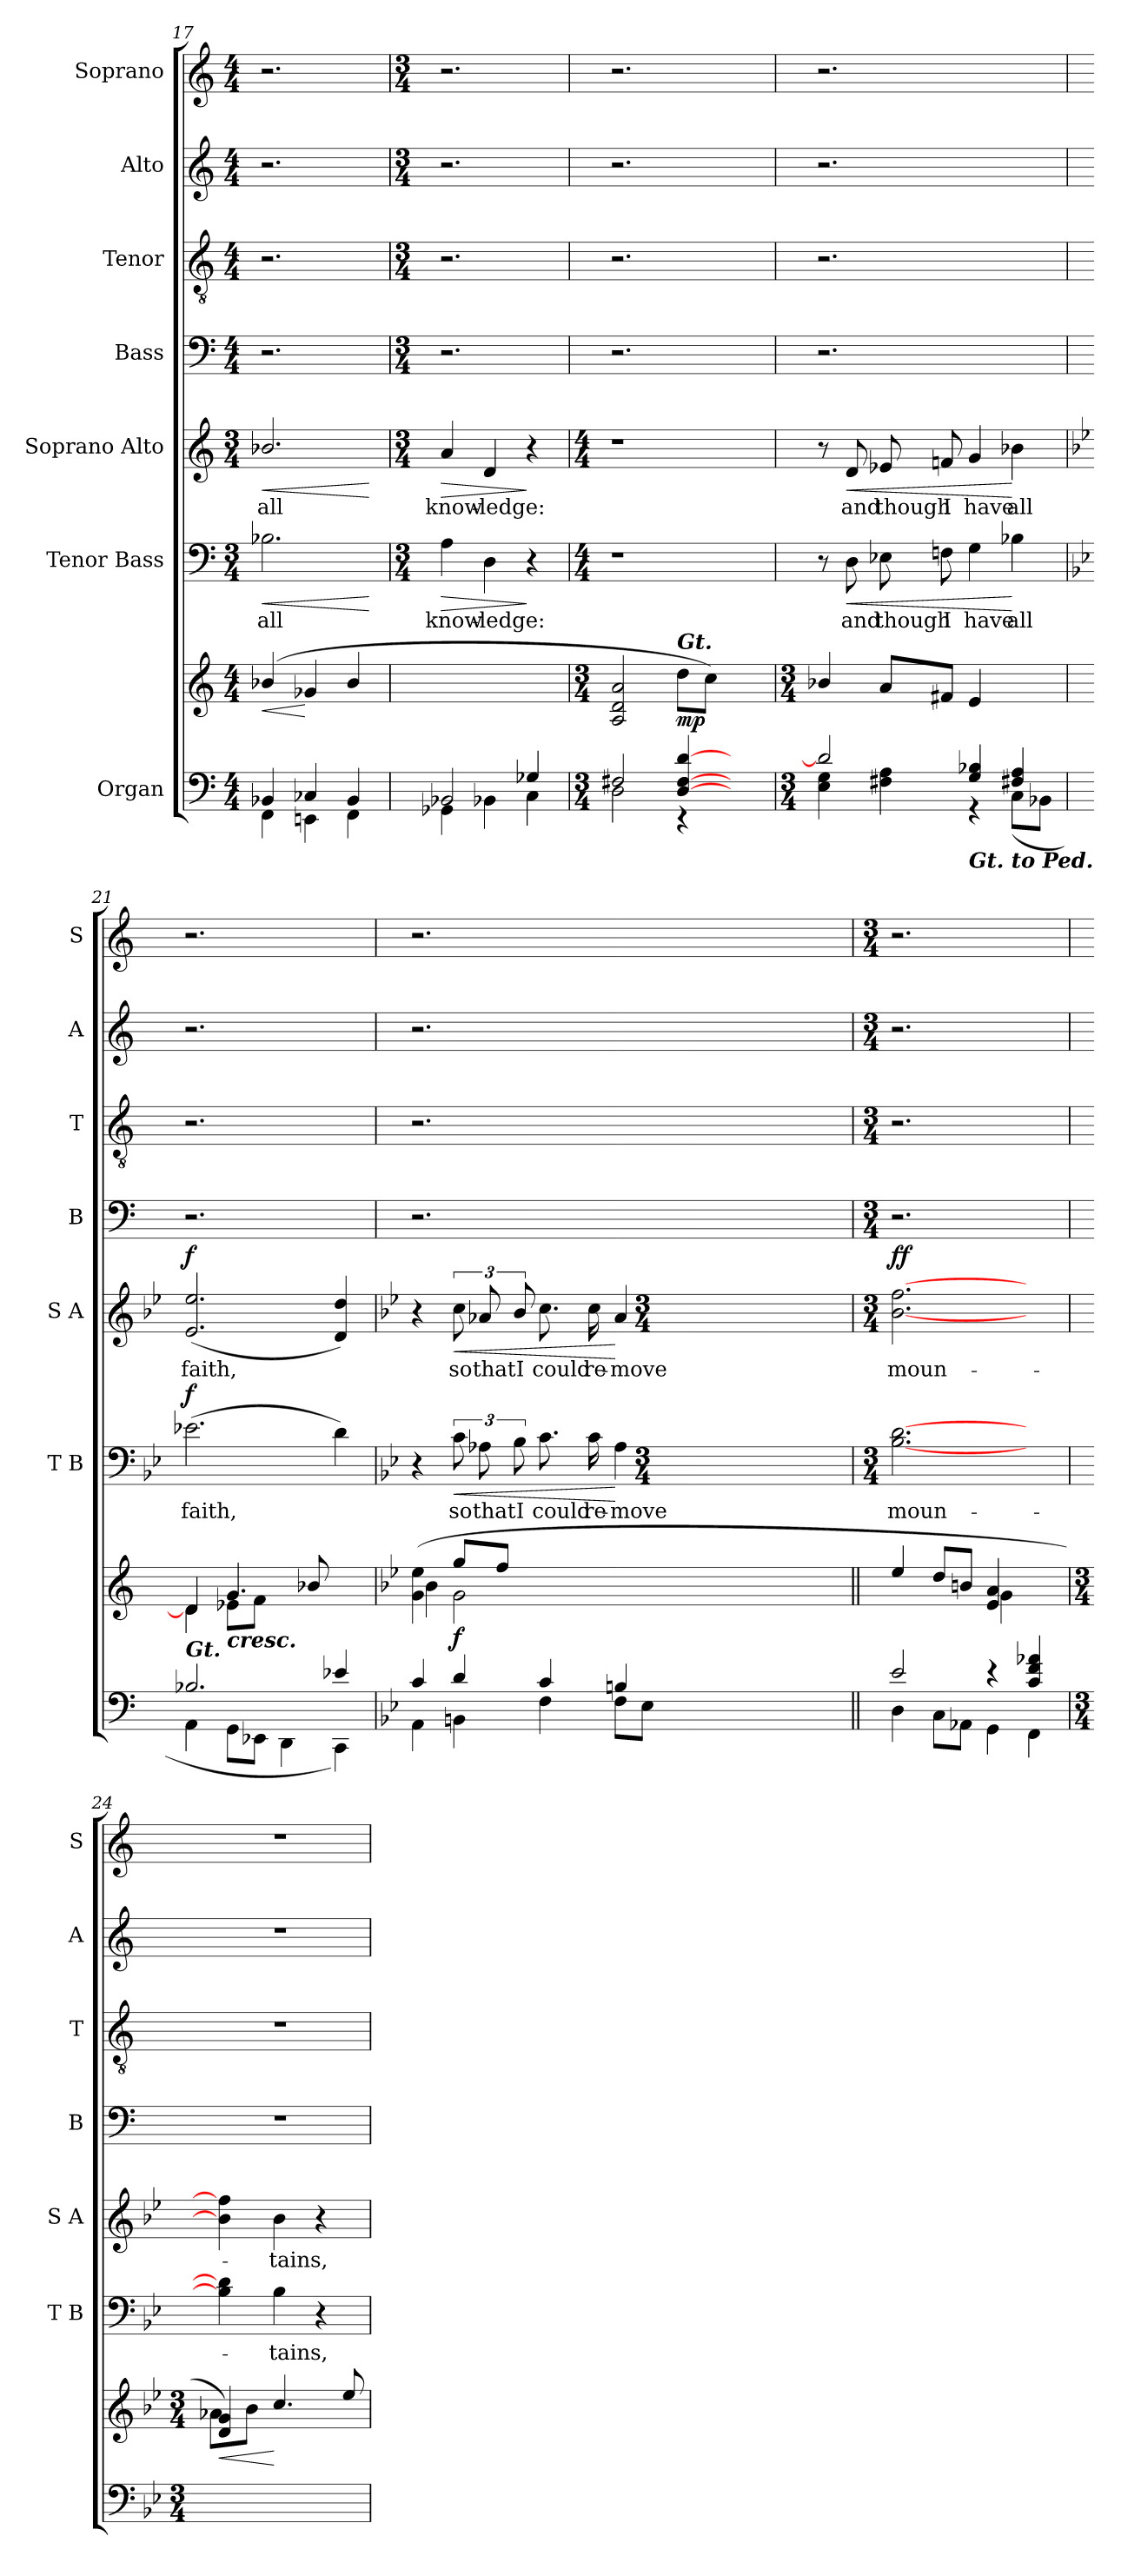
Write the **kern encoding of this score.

**kern	**kern	**dynam	**kern	**text	**dynam	**kern	**text	**dynam	**kern	**kern	**kern	**kern
*part7	*part7	*part7	*part6	*part6	*part6	*part5	*part5	*part5	*part4	*part3	*part2	*part1
*staff8	*staff7	*staff7/8	*staff6	*staff6	*staff6	*staff5	*staff5	*staff5	*staff4	*staff3	*staff2	*staff1
*I"Organ	*	*	*I"Tenor Bass	*	*	*I"Soprano Alto	*	*	*I"Bass	*I"Tenor	*I"Alto	*I"Soprano
*	*	*	*I'T B	*	*	*I'S A	*	*	*I'B	*I'T	*I'A	*I'S
*clefF4	*clefG2	*	*clefF4	*	*	*clefG2	*	*	*clefF4	*clefGv2	*clefG2	*clefG2
*k[]	*k[]	*	*k[]	*	*	*k[]	*	*	*k[]	*k[]	*k[]	*k[]
*C:	*C:	*	*C:	*	*	*C:	*	*	*C:	*C:	*C:	*C:
*M4/4	*M4/4	*	*M3/4	*	*	*M3/4	*	*	*M4/4	*M4/4	*M4/4	*M4/4
=17	=17	=17	=17	=17	=17	=17	=17	=17	=17	=17	=17	=17
*^	*	*	*	*	*	*	*	*	*	*	*	*
!	!	!	!LO:HP:b	!	!LO:LY:b	!LO:HP:b	!	!LO:LY:b	!LO:HP:b	!	!	!	!
4BB-X/	4FF\	(>4b-X/	<	2.B-X	all	<	2.b-X/	all	<	2.r	2.r	2.r	2.r
4C-X/	4EEn\	4g-X/	[	.	.	.	.	.	.	.	.	.	.
4BB-/	4FF\	4b-/	.	.	.	.	.	.	.	.	.	.	.
*v	*v	*	*	*	*	*	*	*	*	*	*	*	*
.	.	.	.	.	[	.	.	[	.	.	.	.
!!LO:LB:g=z
=18	=18	=18	=18	=18	=18	=18	=18	=18	=18	=18	=18	=18
*	*	*	*M3/4	*	*	*M3/4	*	*	*M3/4	*M3/4	*M3/4	*M3/4
*^	*	*	*	*	*	*	*	*	*	*	*	*
!	!	!	!	!	!LO:LY:b	!LO:HP:b	!	!LO:LY:b	!LO:HP:b	!	!	!	!
2BB-X/	(<4GG-X\	2.ryy	.	4A	know-	>	4a	know-	>	2.r	2.r	2.r	2.r
!	!	!	!	!	!LO:LY:b	!	!	!LO:LY:b	!	!	!	!	!
.	4BB-X\	.	.	4D	-ledge:	.	4d	-ledge:	.	.	.	.	.
4G-X/	4C\	.	.	4r	.	]	4r	.	]	.	.	.	.
!!LO:LB:g=z
=19	=19	=19	=19	=19	=19	=19	=19	=19	=19	=19	=19	=19	=19
*M3/4	*	*M3/4	*	*M4/4	*	*	*M4/4	*	*	*	*	*	*
*	*	*^	*	*	*	*	*	*	*	*	*	*	*
2F#X/	(>2D\	2A/ 2d/ 2a/	2ryy	.	1r	.	.	1r	.	.	2.r	2.r	2.r	2.r
!	!	!LO:TX:a:Bi:t=Gt.	!	!	!	!	!	!	!	!	!	!	!	!
!	!	!	!	!LO:DY:b	!	!	!	!	!	!	!	!	!	!
[4D/ [4F#/ [4d/	4r	8dd\L	4ryy	mp	.	.	.	.	.	.	.	.	.	.
.	.	8cc\J)	.	.	.	.	.	.	.	.	.	.	.	.
4ryy	4ryy	4ryy	4ryy	.	.	.	.	.	.	.	4ryy	4ryy	4ryy	4ryy
=20	=20	=20	=20	=20	=20	=20	=20	=20	=20	=20	=20	=20	=20	=20
*M3/4	*	*M3/4	*	*	*	*	*	*	*	*	*	*	*	*
2d/]	4E\ 4G\	4b-X/	2ryy	.	8r	.	.	8r	.	.	2.r	2.r	2.r	2.r
!	!	!	!	!	!	!LO:LY:b	!LO:HP:b	!	!LO:LY:b	!LO:HP:b	!	!	!	!
.	.	.	.	.	8D\	and	<	8d	and	<	.	.	.	.
!	!	!	!	!	!	!LO:LY:b	!	!	!LO:LY:b	!	!	!	!	!
.	4F#X\ 4A\	8a/L	.	.	8E-X\	though	.	8e-X	though	.	.	.	.	.
!	!	!	!	!	!	!LO:LY:b	!	!	!LO:LY:b	!	!	!	!	!
.	.	8f#X/J	.	.	8Fn\	I	.	8fn	I	.	.	.	.	.
!LO:TX:b:Bi:t=Gt. to Ped.	!	!	!	!	!	!	!	!	!	!	!	!	!	!
!	!	!	!	!	!	!LO:LY:b	!	!	!LO:LY:b	!	!	!	!	!
4G/ 4B-X/	4r	4e/	2ryy	.	4G\	have	.	4g	have	.	.	.	.	.
!	!	!	!	!	!	!LO:LY:b	!	!	!LO:LY:b	!	!	!	!	!
4F#X/ 4A/	(>8C\L	4ryy	.	.	4B-X\	all	[	4b-X	all	[	4ryy	4ryy	4ryy	4ryy
.	8BB-X\J	.	.	.	.	.	.	.	.	.	.	.	.	.
=21	=21	=21	=21	=21	=21	=21	=21	=21	=21	=21	=21	=21	=21	=21
*	*	*	*	*	*k[b-e-]	*	*	*k[b-e-]	*	*	*	*	*	*
*	*	*	*	*	*B-:	*	*	*B-:	*	*	*	*	*	*
!LO:TX:a:Bi:t=Gt.	!	!	!	!	!	!	!	!	!	!	!	!	!	!
!	!	!	!	!	!	!LO:LY:b	!LO:DY:b	!	!LO:LY:b	!LO:DY:b	!	!	!	!
2.B-X/	4AA\	4d/])	4d\	.	(>2.e-X\	faith,	f	(>2.e- 2.ee-	faith,	f	2.r	2.r	2.r	2.r
!	!	!LO:TX:b:Bi:t=cresc.	!	!	!	!	!	!	!	!	!	!	!	!
.	8GG\L	4.g/	8e-X\L	.	.	.	.	.	.	.	.	.	.	.
.	8EE-X\J	.	8f\J	.	.	.	.	.	.	.	.	.	.	.
.	4DD\	.	4ryy	.	.	.	.	.	.	.	.	.	.	.
.	.	8b-X/	.	.	.	.	.	.	.	.	.	.	.	.
4e-X/	4CC\)	4ryy	4ryy	.	4d\)	.	.	4d 4dd)	.	.	4ryy	4ryy	4ryy	4ryy
=22	=22	=22	=22	=22	=22	=22	=22	=22	=22	=22	=22	=22	=22	=22
*k[b-e-]	*	*k[b-e-]	*	*	*	*	*	*	*	*	*	*	*	*
*B-:	*	*B-:	*	*	*	*	*	*	*	*	*	*	*	*
4c/	4AA\	(4g\ 4ee-\	4b-\	.	4r	.	.	4r	.	.	2.r	2.r	2.r	2.r
!	!	!	!	!LO:DY:b	!	!LO:LY:b	!LO:HP:b	!	!LO:LY:b	!LO:HP:b	!	!	!	!
4d/	4BBn\	8gg/L	2g\	f	12c	so	<	12cc	so	<	.	.	.	.
!	!	!	!	!	!	!LO:LY:b	!	!	!LO:LY:b	!	!	!	!	!
.	.	.	.	.	12A-X	that	.	12a-X	that	.	.	.	.	.
.	.	8ff/J	.	.	.	.	.	.	.	.	.	.	.	.
!	!	!	!	!	!	!LO:LY:b	!	!	!LO:LY:b	!	!	!	!	!
.	.	.	.	.	12B-	I	.	12b-/	I	.	.	.	.	.
!	!	!	!	!	!	!LO:LY:b	!	!	!LO:LY:b	!	!	!	!	!
4c/	4F\	4ryy	.	.	8.c	could	.	8.cc	could	.	.	.	.	.
!	!	!	!	!	!	!LO:LY:b	!	!	!LO:LY:b	!	!	!	!	!
.	.	.	.	.	16c	re-	.	16cc	re-	.	.	.	.	.
!	!	!	!	!	!	!LO:LY:b	!	!	!LO:LY:b	!	!	!	!	!
4Bn/	8F\L	4ryy	4ryy	.	4A-	-move	[	4a-	-move	[	4ryy	4ryy	4ryy	4ryy
.	8E-\J	.	.	.	.	.	.	.	.	.	.	.	.	.
*	*	*	*	*	*M3/4	*	*	*M3/4	*	*	*	*	*	*
!!LO:LB:g=z
=23||	=23||	=23||	=23||	=23	=23	=23	=23	=23	=23	=23	=23	=23	=23	=23
*	*	*	*	*	*M3/4	*	*	*M3/4	*	*	*M3/4	*M3/4	*M3/4	*M3/4
!	!	!	!	!	!	!LO:LY:b	!	!	!LO:LY:b	!LO:DY:b	!	!	!	!
2e-/	4D\	4ee-/	2ryy	.	[2.B- [2.d	moun-	.	[2.b- [2.ff	moun-	ff	2.r	2.r	2.r	2.r
.	8C\L	8dd/L	.	.	.	.	.	.	.	.	.	.	.	.
.	8AA-X\J	8bn/J	.	.	.	.	.	.	.	.	.	.	.	.
4r	4GG\	4e-/ 4a/	4g\	.	.	.	.	.	.	.	.	.	.	.
4c/ 4f/ 4a-X/	4FF\	4ryy	4ryy	.	4ryy	.	.	4ryy	.	.	4ryy	4ryy	4ryy	4ryy
*v	*v	*	*	*	*	*	*	*	*	*	*	*	*	*
=24	=24	=24	=24	=24	=24	=24	=24	=24	=24	=24	=24	=24	=24
*M3/4	*M3/4	*	*	*	*	*	*	*	*	*	*	*	*
*^	*	*	*	*	*	*	*	*	*	*	*	*	*
!	!	!	!	!LO:HP:b	!	!	!	!	!	!	!	!	!	!
*v	*v	*	*	*	*	*	*	*	*	*	*	*	*	*
2.ryy	4d/ 4g/)	8a-X\L	<	4B-] 4d]	.	.	4b-] 4ff]	.	.	2.r	2.r	2.r	2.r
.	.	8b-\J	.	.	.	.	.	.	.	.	.	.	.
!	!	!	!	!	!LO:LY:b	!	!	!LO:LY:b	!	!	!	!	!
.	4.cc/	2ryy	[	4B-	tains,	.	4b-	tains,	.	.	.	.	.
.	.	.	.	4r	.	.	4r	.	.	.	.	.	.
.	8ee-/	.	.	.	.	.	.	.	.	.	.	.	.
*	*v	*v	*	*	*	*	*	*	*	*	*	*	*
=	=	=	=	=	=	=	=	=	=	=	=	=
*-	*-	*-	*-	*-	*-	*-	*-	*-	*-	*-	*-	*-
